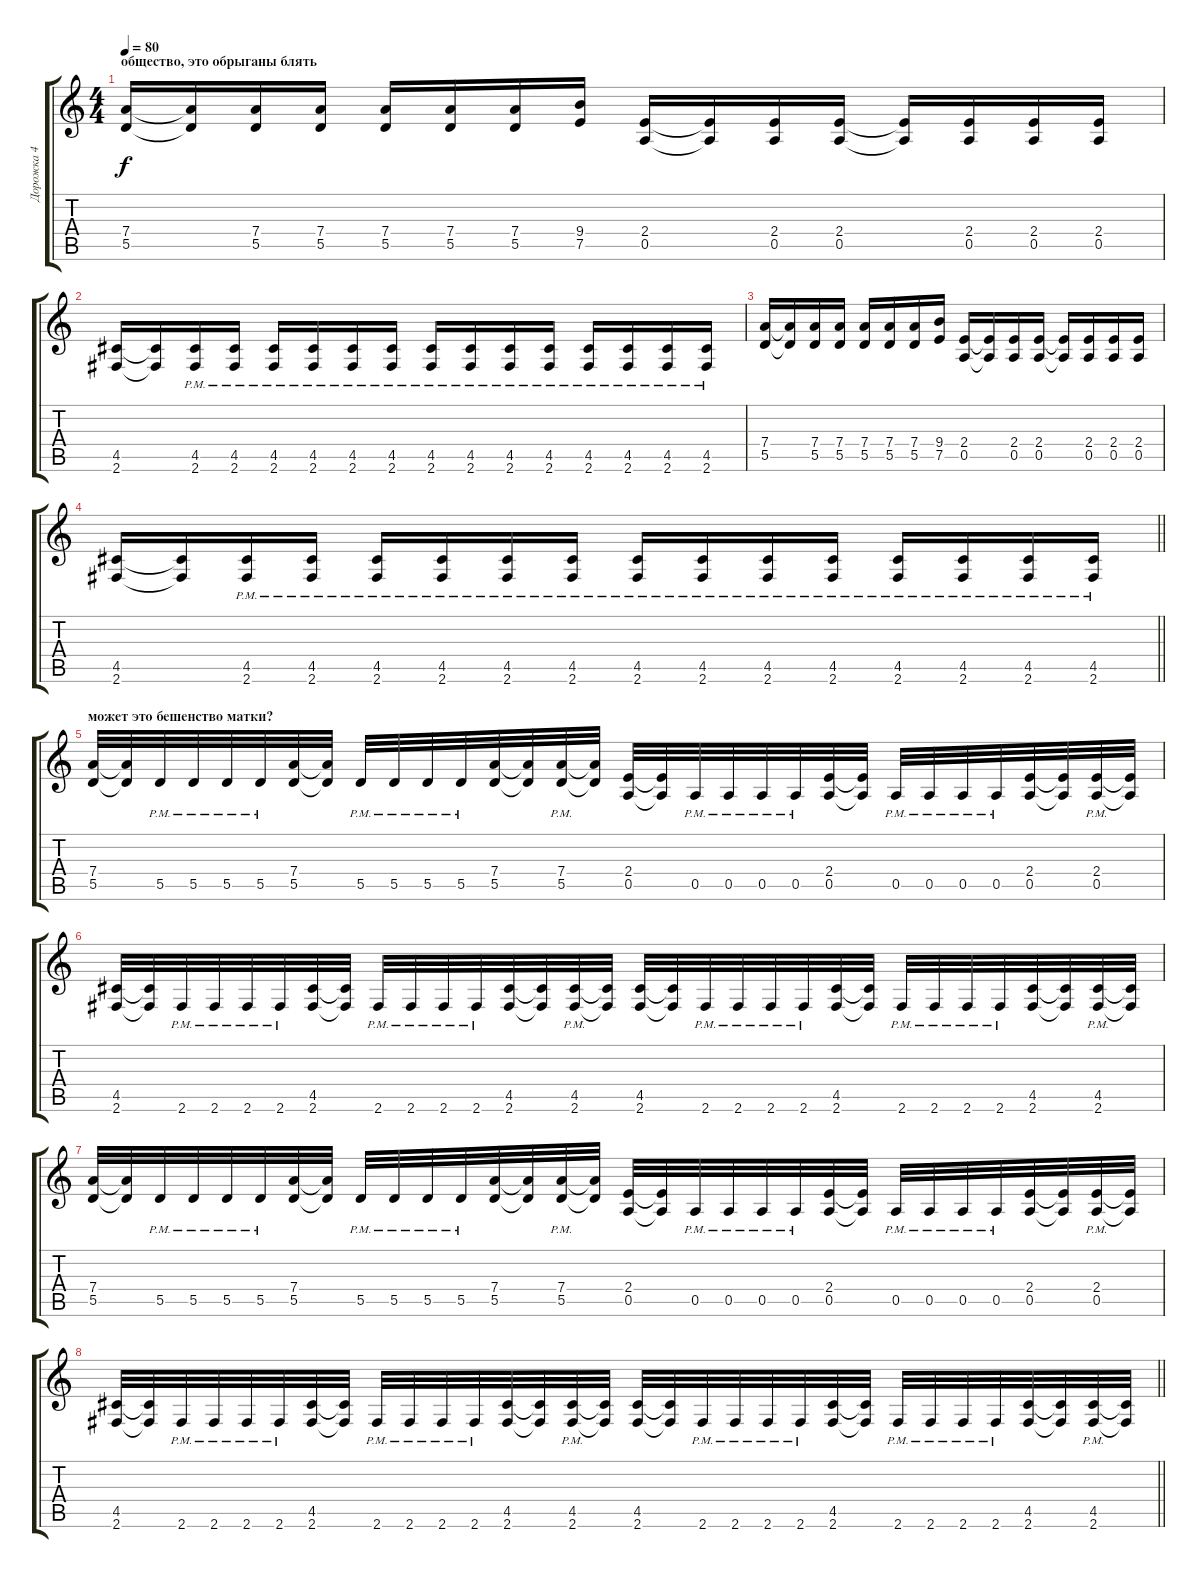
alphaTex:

\track ("Дорожка 4" "Дорожка 4") {instrument distortionguitar}
\staff {score tabs}
\tuning (E4 B3 G3 D3 A2 E2) {hide}
\ts (4 4)
\section ("" "общество, это обрыганы блять")
\tempo 80
\clef g2
\ks c
(7.4 5.5).16{dy f} (7.4{t} 5.5{t}).16 (7.4 5.5).16 (7.4 5.5).16 (7.4 5.5).16 (7.4 5.5).16 (7.4 5.5).16 (9.4 7.5).16 (2.4 0.5).16 (2.4{t} 0.5{t}).16 (2.4 0.5).16 (2.4 0.5).16 (2.4{t} 0.5{t}).16 (2.4 0.5).16 (2.4 0.5).16 (2.4 0.5).16 |
(4.5 2.6).16 (4.5{t} 2.6{t}).16 (4.5{pm} 2.6).16 (4.5{pm} 2.6).16 (4.5{pm} 2.6).16 (4.5{pm} 2.6).16 (4.5{pm} 2.6).16 (4.5{pm} 2.6).16 (4.5{pm} 2.6).16 (4.5{pm} 2.6).16 (4.5{pm} 2.6).16 (4.5{pm} 2.6).16 (4.5{pm} 2.6).16 (4.5{pm} 2.6).16 (4.5{pm} 2.6).16 (4.5{pm} 2.6).16 |
(7.4 5.5).16 (7.4{t} 5.5{t}).16 (7.4 5.5).16 (7.4 5.5).16 (7.4 5.5).16 (7.4 5.5).16 (7.4 5.5).16 (9.4 7.5).16 (2.4 0.5).16 (2.4{t} 0.5{t}).16 (2.4 0.5).16 (2.4 0.5).16 (2.4{t} 0.5{t}).16 (2.4 0.5).16 (2.4 0.5).16 (2.4 0.5).16 |
\barLineRight lightlight
(4.5 2.6).16 (4.5{t} 2.6{t}).16 (4.5{pm} 2.6).16 (4.5{pm} 2.6).16 (4.5{pm} 2.6).16 (4.5{pm} 2.6).16 (4.5{pm} 2.6).16 (4.5{pm} 2.6).16 (4.5{pm} 2.6).16 (4.5{pm} 2.6).16 (4.5{pm} 2.6).16 (4.5{pm} 2.6).16 (4.5{pm} 2.6).16 (4.5{pm} 2.6).16 (4.5{pm} 2.6).16 (4.5{pm} 2.6).16 |
\section ("" "может это бешенство матки?")
(7.4 5.5).32 (7.4{t} 5.5{t}).32 5.5{pm}.32 5.5{pm}.32 5.5{pm}.32 5.5{pm}.32 (7.4 5.5).32 (7.4{t} 5.5{t}).32 5.5{pm}.32 5.5{pm}.32 5.5{pm}.32 5.5{pm}.32 (7.4 5.5).32 (7.4{t} 5.5{t}).32 (7.4 5.5{pm}).32 (7.4{t} 5.5{t}).32 (2.4 0.5).32 (2.4{t} 0.5{t}).32 0.5{pm}.32 0.5{pm}.32 0.5{pm}.32 0.5{pm}.32 (2.4 0.5).32 (2.4{t} 0.5{t}).32 0.5{pm}.32 0.5{pm}.32 0.5{pm}.32 0.5{pm}.32 (2.4 0.5).32 (2.4{t} 0.5{t}).32 (2.4 0.5{pm}).32 (2.4{t} 0.5{t}).32 |
(4.5 2.6).32 (4.5{t} 2.6{t}).32 2.6{pm}.32 2.6{pm}.32 2.6{pm}.32 2.6{pm}.32 (4.5 2.6).32 (4.5{t} 2.6{t}).32 2.6{pm}.32 2.6{pm}.32 2.6{pm}.32 2.6{pm}.32 (4.5 2.6).32 (4.5{t} 2.6{t}).32 (4.5 2.6{pm}).32 (4.5{t} 2.6{t}).32 (4.5 2.6).32 (4.5{t} 2.6{t}).32 2.6{pm}.32 2.6{pm}.32 2.6{pm}.32 2.6{pm}.32 (4.5 2.6).32 (4.5{t} 2.6{t}).32 2.6{pm}.32 2.6{pm}.32 2.6{pm}.32 2.6{pm}.32 (4.5 2.6).32 (4.5{t} 2.6{t}).32 (4.5 2.6{pm}).32 (4.5{t} 2.6{t}).32 |
(7.4 5.5).32 (7.4{t} 5.5{t}).32 5.5{pm}.32 5.5{pm}.32 5.5{pm}.32 5.5{pm}.32 (7.4 5.5).32 (7.4{t} 5.5{t}).32 5.5{pm}.32 5.5{pm}.32 5.5{pm}.32 5.5{pm}.32 (7.4 5.5).32 (7.4{t} 5.5{t}).32 (7.4 5.5{pm}).32 (7.4{t} 5.5{t}).32 (2.4 0.5).32 (2.4{t} 0.5{t}).32 0.5{pm}.32 0.5{pm}.32 0.5{pm}.32 0.5{pm}.32 (2.4 0.5).32 (2.4{t} 0.5{t}).32 0.5{pm}.32 0.5{pm}.32 0.5{pm}.32 0.5{pm}.32 (2.4 0.5).32 (2.4{t} 0.5{t}).32 (2.4 0.5{pm}).32 (2.4{t} 0.5{t}).32 |
\barLineRight lightlight
(4.5 2.6).32 (4.5{t} 2.6{t}).32 2.6{pm}.32 2.6{pm}.32 2.6{pm}.32 2.6{pm}.32 (4.5 2.6).32 (4.5{t} 2.6{t}).32 2.6{pm}.32 2.6{pm}.32 2.6{pm}.32 2.6{pm}.32 (4.5 2.6).32 (4.5{t} 2.6{t}).32 (4.5 2.6{pm}).32 (4.5{t} 2.6{t}).32 (4.5 2.6).32 (4.5{t} 2.6{t}).32 2.6{pm}.32 2.6{pm}.32 2.6{pm}.32 2.6{pm}.32 (4.5 2.6).32 (4.5{t} 2.6{t}).32 2.6{pm}.32 2.6{pm}.32 2.6{pm}.32 2.6{pm}.32 (4.5 2.6).32 (4.5{t} 2.6{t}).32 (4.5 2.6{pm}).32 (4.5{t} 2.6{t}).32
